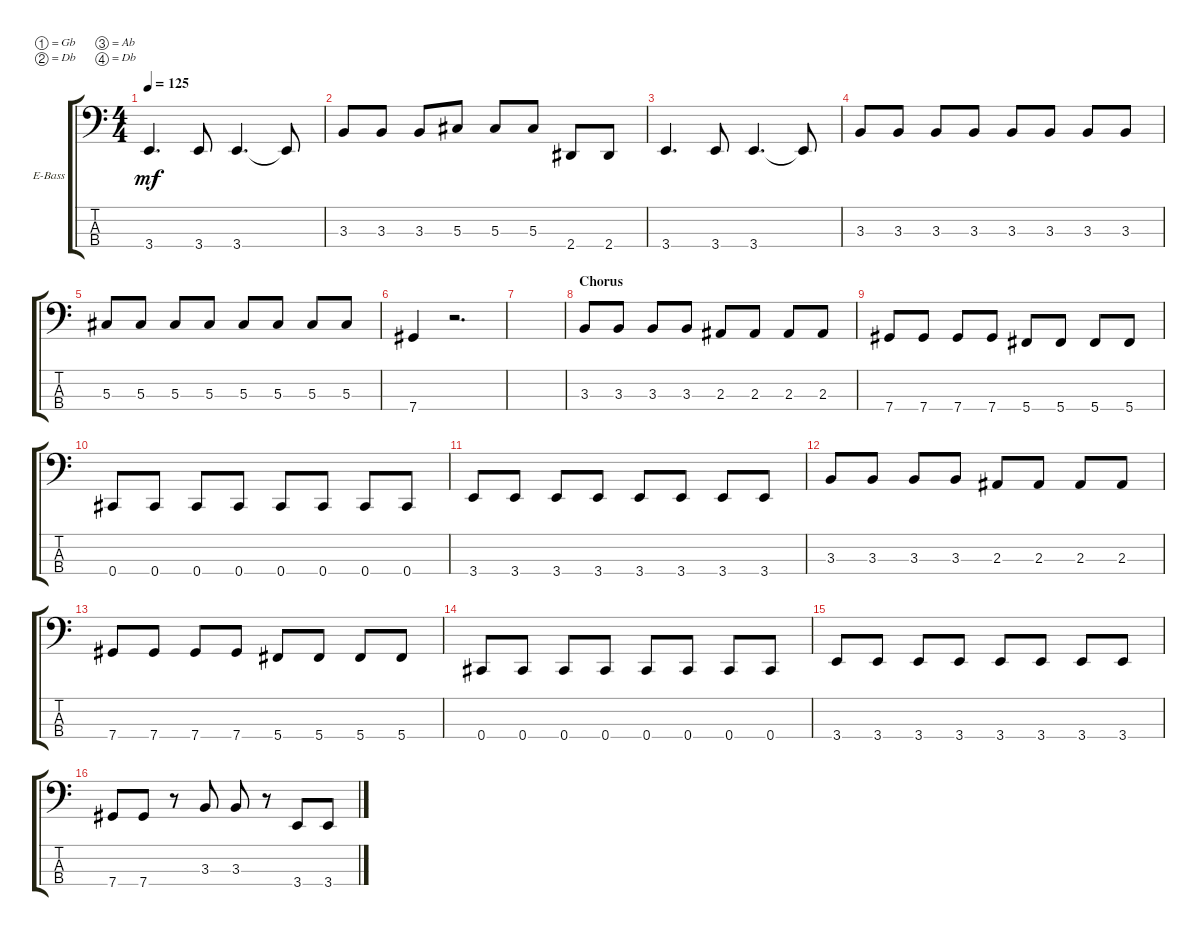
\defaultSystemsLayout 4
\bracketExtendMode groupsimilarinstruments
\firstSystemTrackNameOrientation horizontal
\otherSystemsTrackNameOrientation horizontal
\track ("Electric Bass" "E-Bass") {instrument electricbassfinger}
\staff {score tabs}
\tuning (Gb2 Db2 Ab1 Db1)
\ts (4 4)
\tempo 125
\clef f4
\ks c
3.4.4{d dy mf} 3.4.8 3.4.4{d} 3.4{t}.8 |
3.3.8 3.3.8 3.3.8 5.3.8 5.3.8 5.3.8 2.4.8 2.4.8 |
3.4.4{d} 3.4.8 3.4.4{d} 3.4{t}.8 |
3.3.8 3.3.8 3.3.8 3.3.8 3.3.8 3.3.8 3.3.8 3.3.8 |
5.3.8 5.3.8 5.3.8 5.3.8 5.3.8 5.3.8 5.3.8 5.3.8 |
7.4.4 r.2{d} |
|
\section ("" "Chorus")
3.3.8 3.3.8 3.3.8 3.3.8 2.3.8 2.3.8 2.3.8 2.3.8 |
7.4.8 7.4.8 7.4.8 7.4.8 5.4.8 5.4.8 5.4.8 5.4.8 |
0.4.8 0.4.8 0.4.8 0.4.8 0.4.8 0.4.8 0.4.8 0.4.8 |
3.4.8 3.4.8 3.4.8 3.4.8 3.4.8 3.4.8 3.4.8 3.4.8 |
3.3.8 3.3.8 3.3.8 3.3.8 2.3.8 2.3.8 2.3.8 2.3.8 |
7.4.8 7.4.8 7.4.8 7.4.8 5.4.8 5.4.8 5.4.8 5.4.8 |
0.4.8 0.4.8 0.4.8 0.4.8 0.4.8 0.4.8 0.4.8 0.4.8 |
3.4.8 3.4.8 3.4.8 3.4.8 3.4.8 3.4.8 3.4.8 3.4.8 |
7.4.8 7.4.8 r.8 3.3.8 3.3.8 r.8 3.4.8 3.4.8
